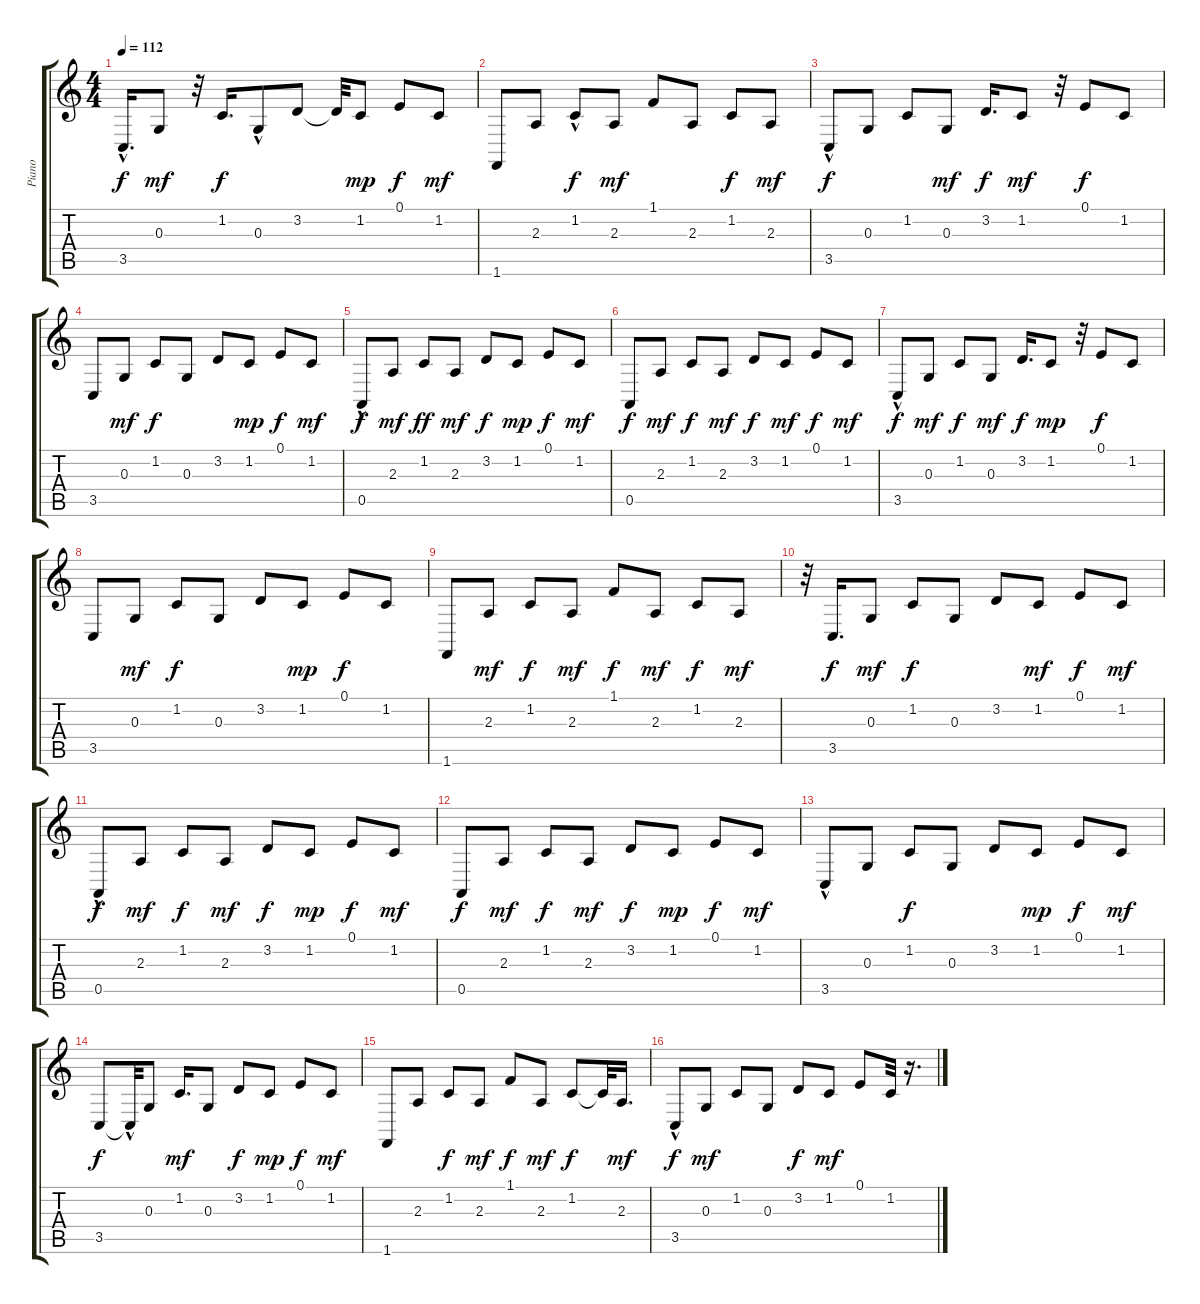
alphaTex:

\track ("Piano" "Piano") {instrument electricpiano1}
\staff {score tabs}
\tuning (E4 B3 G3 D3 A2 E2) {hide}
\ts (4 4)
\tempo 112
\clef g2
\ks c
3.5{hac}.16{d dy f} 0.3.8{dy mf} r.32 1.2.16{d dy f} 0.3{hac}.8 3.2.8 3.2{t}.32 1.2.8{dy mp} 0.1.8{dy f} 1.2.8{dy mf} |
1.6.8 2.3.8 1.2{hac}.8{dy f} 2.3.8{dy mf} 1.1.8 2.3.8 1.2.8{dy f} 2.3.8{dy mf} |
3.5{hac}.8{dy f} 0.3.8 1.2.8 0.3.8{dy mf} 3.2.16{d dy f} 1.2.8{dy mf} r.32 0.1.8{dy f} 1.2.8 |
3.5.8 0.3.8{dy mf} 1.2.8{dy f} 0.3.8 3.2.8 1.2.8{dy mp} 0.1.8{dy f} 1.2.8{dy mf} |
0.5{hac}.8{dy f} 2.3.8{dy mf} 1.2.8{dy ff} 2.3.8{dy mf} 3.2.8{dy f} 1.2.8{dy mp} 0.1.8{dy f} 1.2.8{dy mf} |
0.5.8{dy f} 2.3.8{dy mf} 1.2.8{dy f} 2.3.8{dy mf} 3.2.8{dy f} 1.2.8{dy mf} 0.1.8{dy f} 1.2.8{dy mf} |
3.5{hac}.8{dy f} 0.3.8{dy mf} 1.2.8{dy f} 0.3.8{dy mf} 3.2.16{d dy f} 1.2.8{dy mp} r.32 0.1.8{dy f} 1.2.8 |
3.5.8 0.3.8{dy mf} 1.2.8{dy f} 0.3.8 3.2.8 1.2.8{dy mp} 0.1.8{dy f} 1.2.8 |
1.6.8 2.3.8{dy mf} 1.2.8{dy f} 2.3.8{dy mf} 1.1.8{dy f} 2.3.8{dy mf} 1.2.8{dy f} 2.3.8{dy mf} |
r.32 3.5.16{d dy f} 0.3.8{dy mf} 1.2.8{dy f} 0.3.8 3.2.8 1.2.8{dy mf} 0.1.8{dy f} 1.2.8{dy mf} |
0.5{hac}.8{dy f} 2.3.8{dy mf} 1.2.8{dy f} 2.3.8{dy mf} 3.2.8{dy f} 1.2.8{dy mp} 0.1.8{dy f} 1.2.8{dy mf} |
0.5.8{dy f} 2.3.8{dy mf} 1.2.8{dy f} 2.3.8{dy mf} 3.2.8{dy f} 1.2.8{dy mp} 0.1.8{dy f} 1.2.8{dy mf} |
3.5{hac}.8 0.3.8 1.2.8{dy f} 0.3.8 3.2.8 1.2.8{dy mp} 0.1.8{dy f} 1.2.8{dy mf} |
3.5.8{dy f} 3.5{hac t}.32 0.3.8 1.2.16{d dy mf} 0.3.8 3.2.8{dy f} 1.2.8{dy mp} 0.1.8{dy f} 1.2.8{dy mf} |
1.6.8 2.3.8 1.2.8{dy f} 2.3.8{dy mf} 1.1.8{dy f} 2.3.8{dy mf} 1.2.8{dy f} 1.2{t}.32 2.3.16{d dy mf} |
3.5{hac}.8{dy f} 0.3.8{dy mf} 1.2.8 0.3.8 3.2.8{dy f} 1.2.8{dy mf} 0.1.8 1.2.32 r.16{d}
